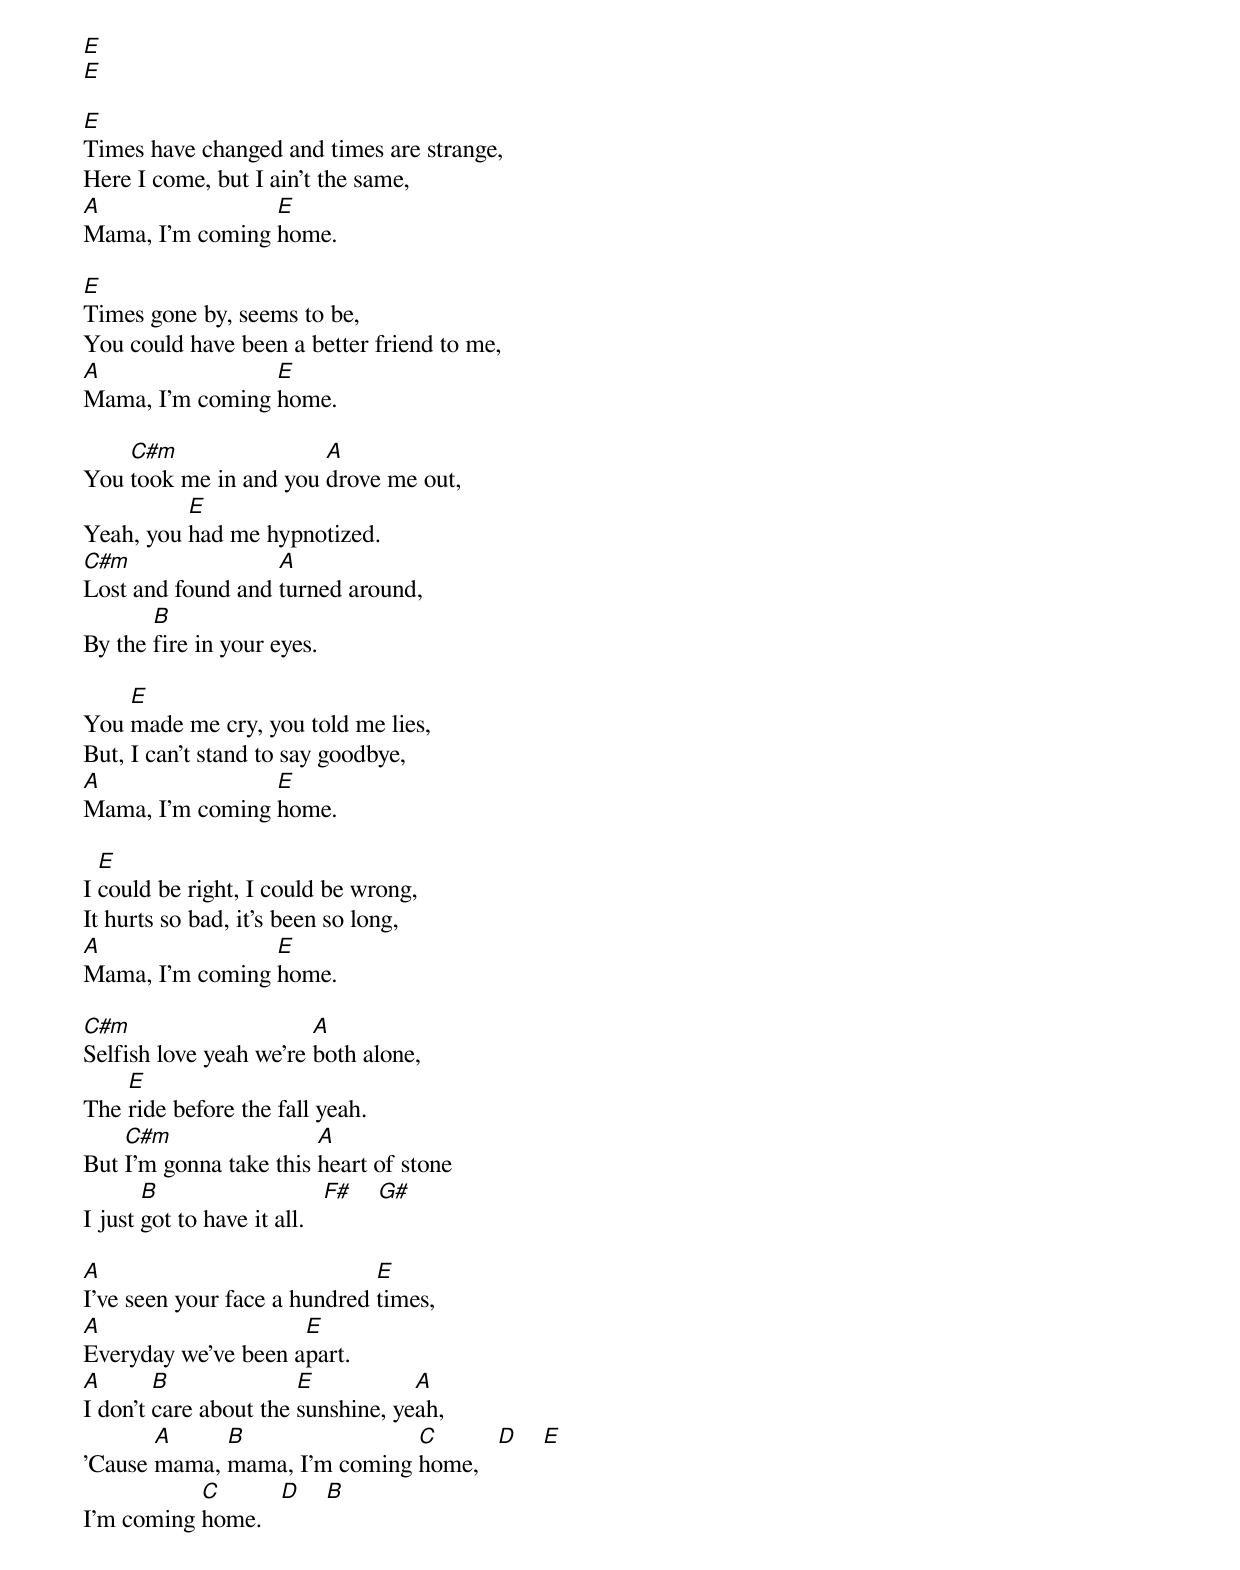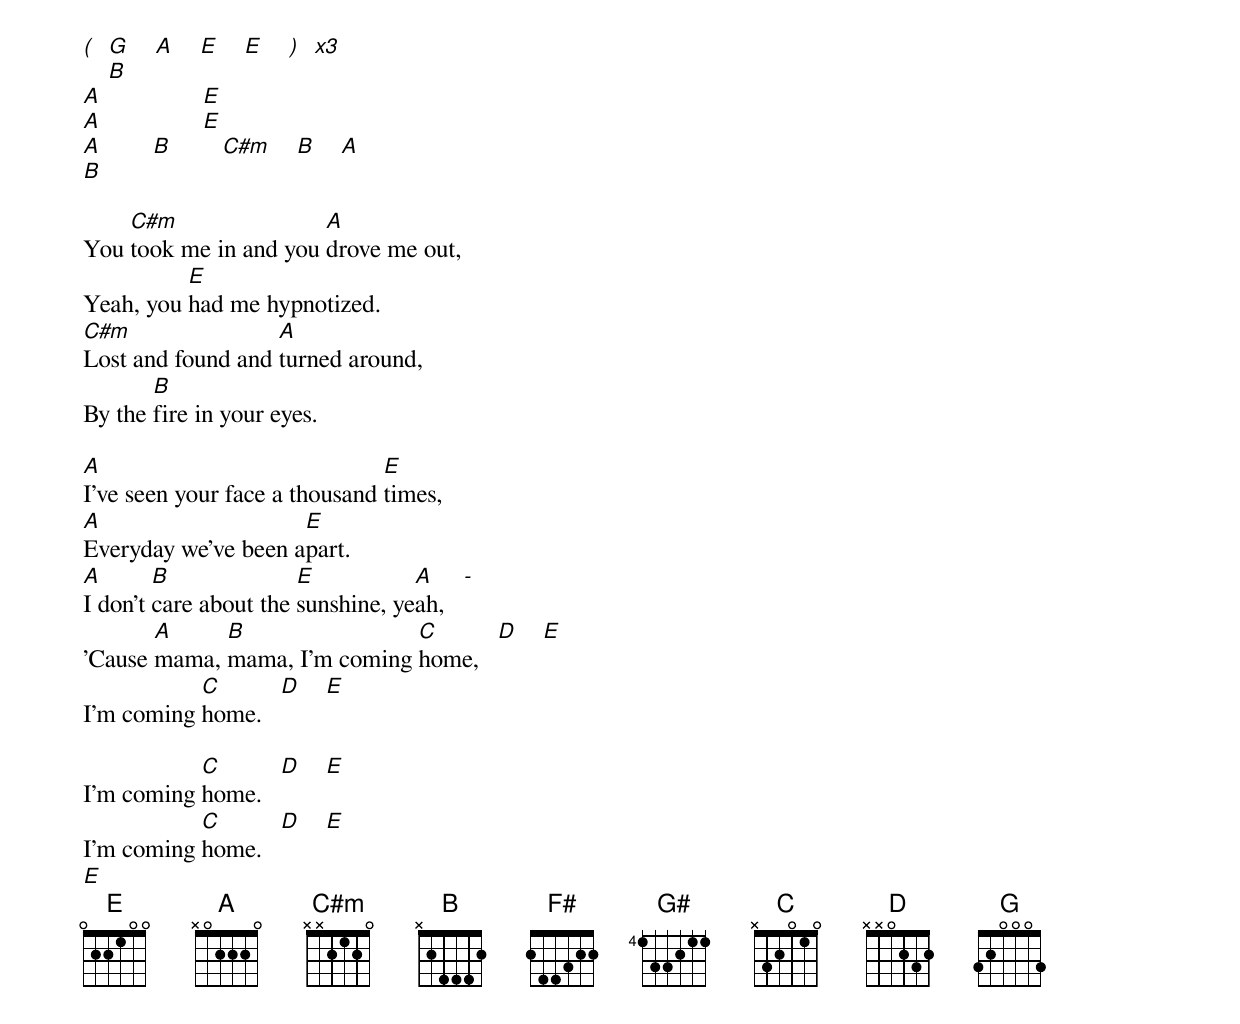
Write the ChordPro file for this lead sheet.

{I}
[E]
[E]

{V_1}
[E]Times have changed and times are strange,
Here I come, but I ain't the same,
[A]Mama, I'm coming [E]home.

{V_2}
[E]Times gone by, seems to be,
You could have been a better friend to me,
[A]Mama, I'm coming [E]home.

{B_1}
You [C#m]took me in and you [A]drove me out,
Yeah, you [E]had me hypnotized.
[C#m]Lost and found and [A]turned around,
By the [B]fire in your eyes.

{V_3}
You [E]made me cry, you told me lies,
But, I can't stand to say goodbye,
[A]Mama, I'm coming [E]home.

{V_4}
I [E]could be right, I could be wrong,
It hurts so bad, it's been so long,
[A]Mama, I'm coming [E]home.

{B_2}
[C#m]Selfish love yeah we're [A]both alone,
The [E]ride before the fall yeah.
But [C#m]I'm gonna take this [A]heart of stone
I just [B]got to have it all.   [F#]    [G#]

{C}
[A]I've seen your face a hundred [E]times,
[A]Everyday we've been a[E]part.
[A]I don't [B]care about the [E]sunshine, ye[A]ah,
'Cause [A]mama, [B]mama, I'm coming [C]home,   [D]    [E]
I'm coming [C]home.   [D]    [B]

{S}
[(]  [G]    [A]    [E]    [E]    [)]  [x3]
    [B]
[A]                [E]
[A]                [E]
[A]        [B]        [C#m]    [B]    [A]
[B]

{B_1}
You [C#m]took me in and you [A]drove me out,
Yeah, you [E]had me hypnotized.
[C#m]Lost and found and [A]turned around,
By the [B]fire in your eyes.

{C}
[A]I've seen your face a thousand [E]times,
[A]Everyday we've been a[E]part.
[A]I don't [B]care about the [E]sunshine, ye[A]ah,   [-]
'Cause [A]mama, [B]mama, I'm coming [C]home,   [D]    [E]
I'm coming [C]home.   [D]    [E]

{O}
I'm coming [C]home.   [D]    [E]
I'm coming [C]home.   [D]    [E]
[E]
